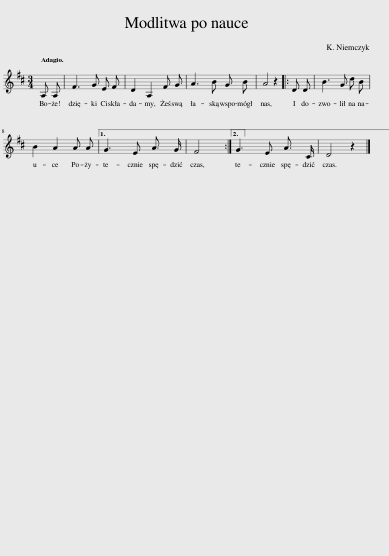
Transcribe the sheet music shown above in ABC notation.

X:1
L:1/8
M:3/4
I:linebreak $
K:D
V:1 treble
V:1
 A, A, | F3 G E F | D2 A,2 F G | A3 B G B | A4 z2 |: %5
 D D | B3 G d B |$ B2 A2 A A |1 G3 E A3/2 G/ || F4 :|2 %10
 G3 E A3/2 C/ || D4 z2 |] %12
